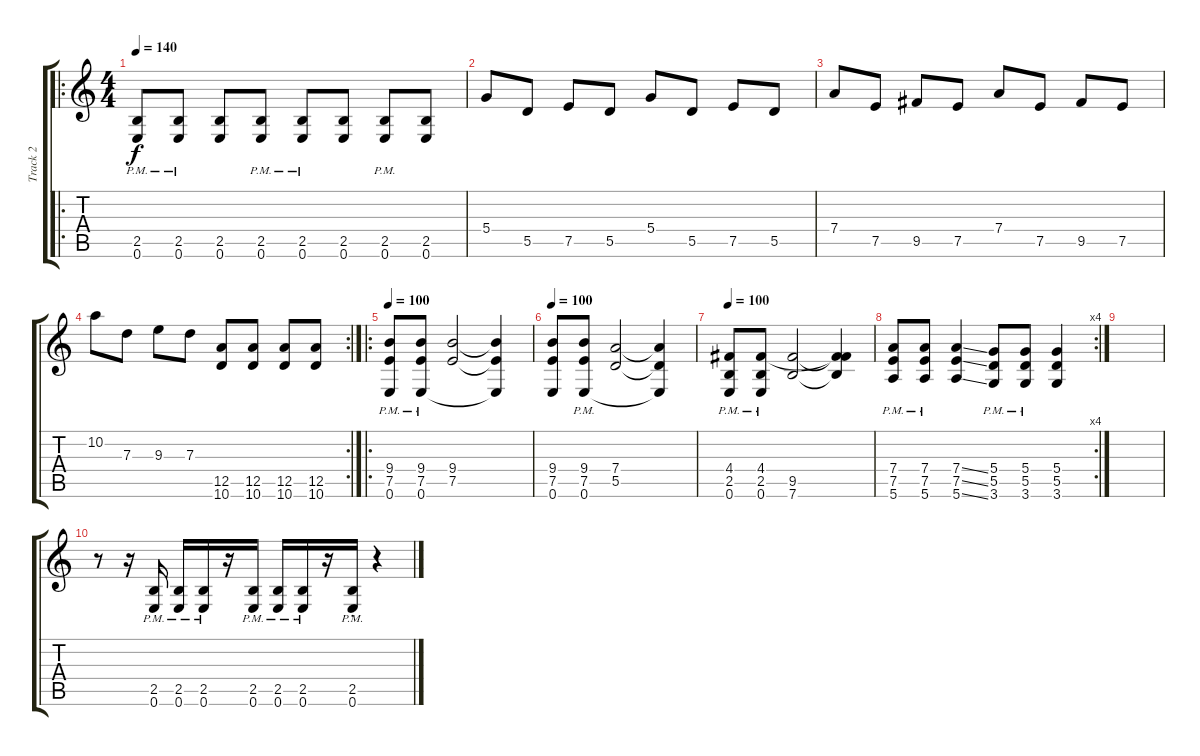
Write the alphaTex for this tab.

\track ("Track 2" "Track 2") {instrument distortionguitar}
\staff {score tabs}
\tuning (E4 B3 G3 D3 A2 E2) {hide}
\ro
\ts (4 4)
\tempo 140
\clef g2
\ks c
(2.5{pm} 0.6{pm}).8{dy f} (2.5{pm} 0.6{pm}).8 (2.5 0.6).8 (2.5{pm} 0.6{pm}).8 (2.5{pm} 0.6{pm}).8 (2.5 0.6).8 (2.5{pm} 0.6{pm}).8 (2.5 0.6).8 |
5.4.8 5.5.8 7.5.8 5.5.8 5.4.8 5.5.8 7.5.8 5.5.8 |
7.4.8 7.5.8 9.5.8 7.5.8 7.4.8 7.5.8 9.5.8 7.5.8 |
\rc 2
10.2.8 7.3.8 9.3.8 7.3.8 (12.5 10.6).8 (12.5 10.6).8 (12.5 10.6).8 (12.5 10.6).8 |
\ro
\tempo 100
(9.4{pm} 7.5{pm} 0.6{pm}).8 (9.4{pm} 7.5{pm} 0.6{pm}).8 (9.4 7.5).2 (9.4{t} 7.5{t} 0.6{t}).4 |
\tempo 100
(9.4 7.5 0.6).8 (9.4{pm} 7.5{pm} 0.6{pm}).8 (7.4 5.5).2 (7.4{t} 5.5{t} 0.6{t}).4 |
\tempo 100
(4.4{pm} 2.5{pm} 0.6{pm}).8 (4.4{pm} 2.5{pm} 0.6{pm}).8 (9.5 7.6).2 (4.4{t} 9.5{t} 7.6{t}).4 |
\rc 4
(7.4{pm} 7.5{pm} 5.6{pm}).8 (7.4{pm} 7.5{pm} 5.6{pm}).8 (7.4{ss} 7.5{ss} 5.6{ss}).4 (5.4{pm} 5.5{pm} 3.6{pm}).8 (5.4{pm} 5.5{pm} 3.6{pm}).8 (5.4 5.5 3.6).4 |
|
r.8 r.16 (2.5{pm} 0.6{pm}).16 (2.5{pm} 0.6{pm}).16 (2.5{pm} 0.6{pm}).16 r.16 (2.5{pm} 0.6{pm}).16 (2.5{pm} 0.6{pm}).16 (2.5{pm} 0.6{pm}).16 r.16 (2.5{pm st} 0.6{pm st}).16 r.4
